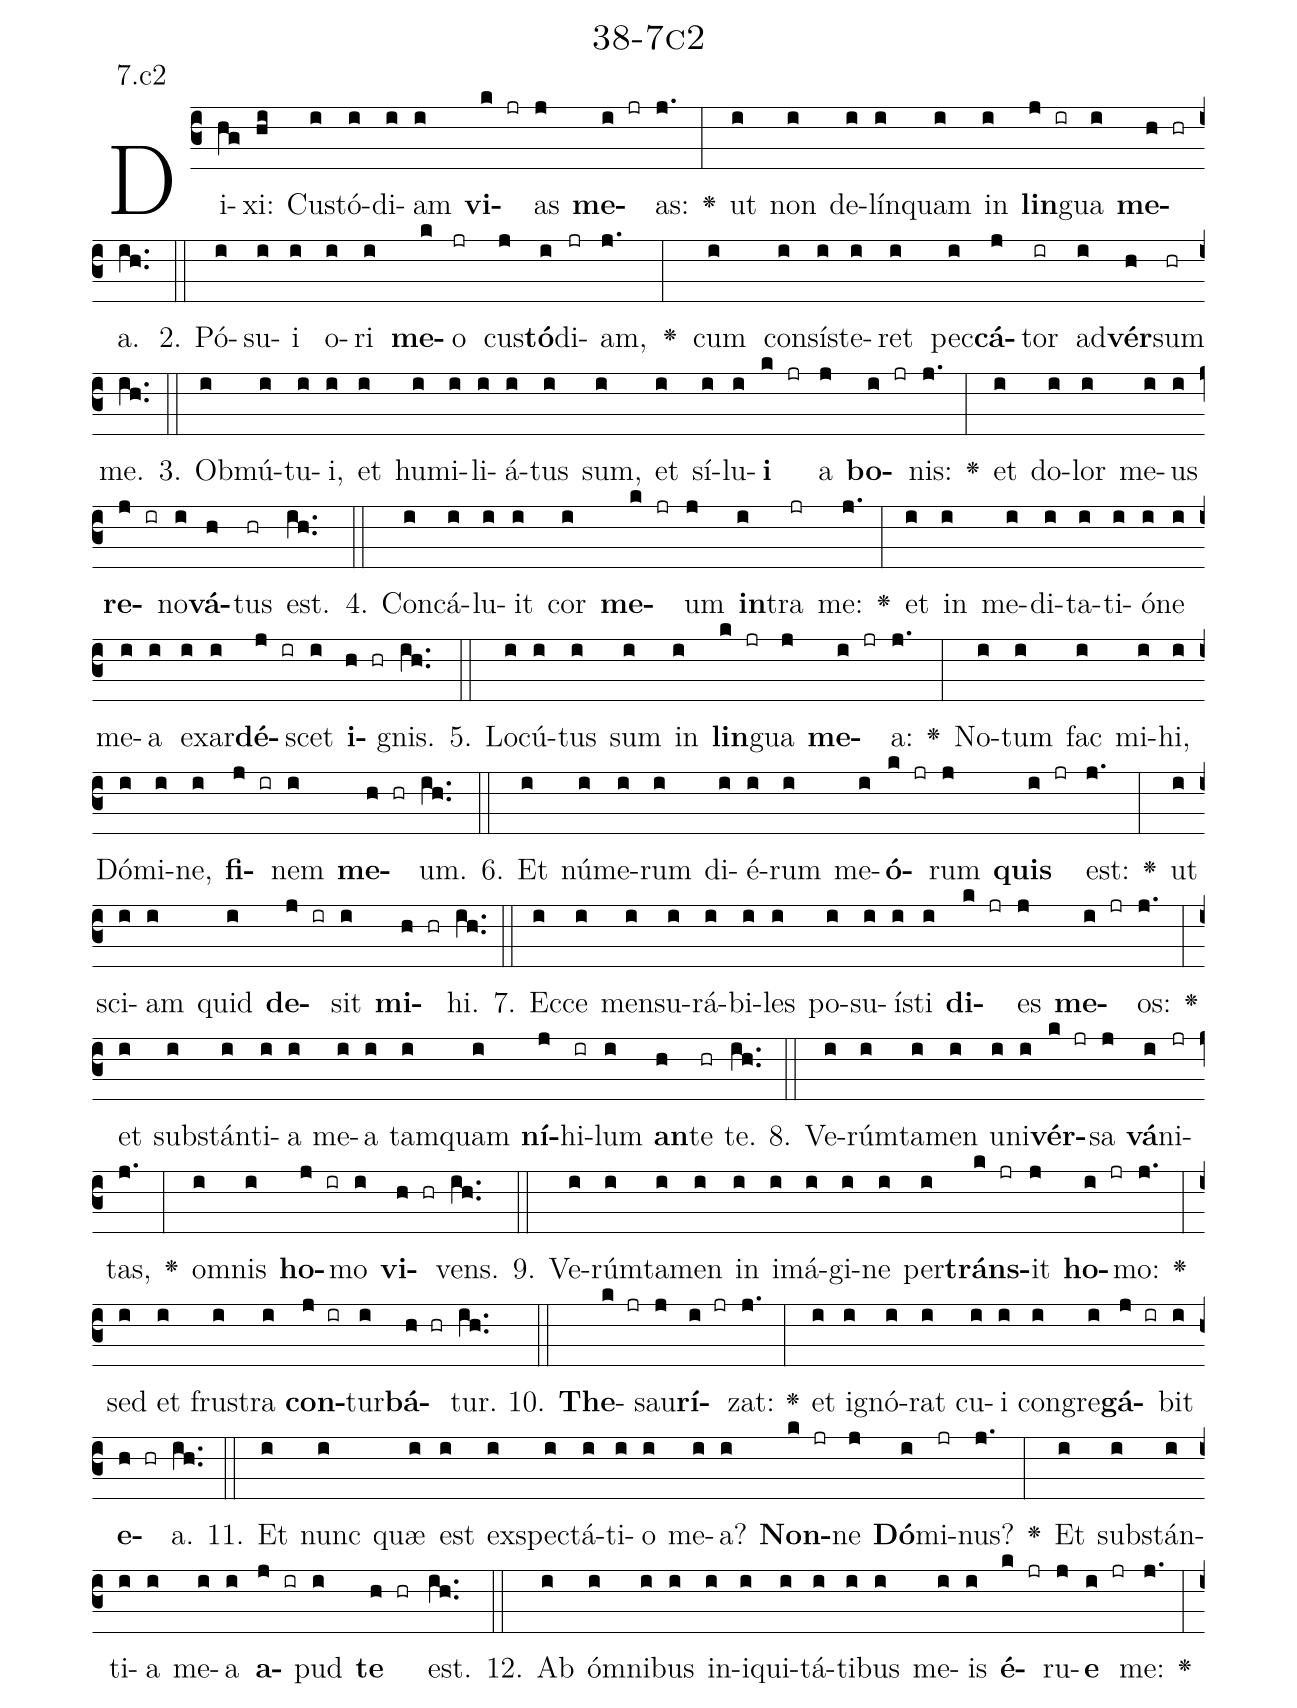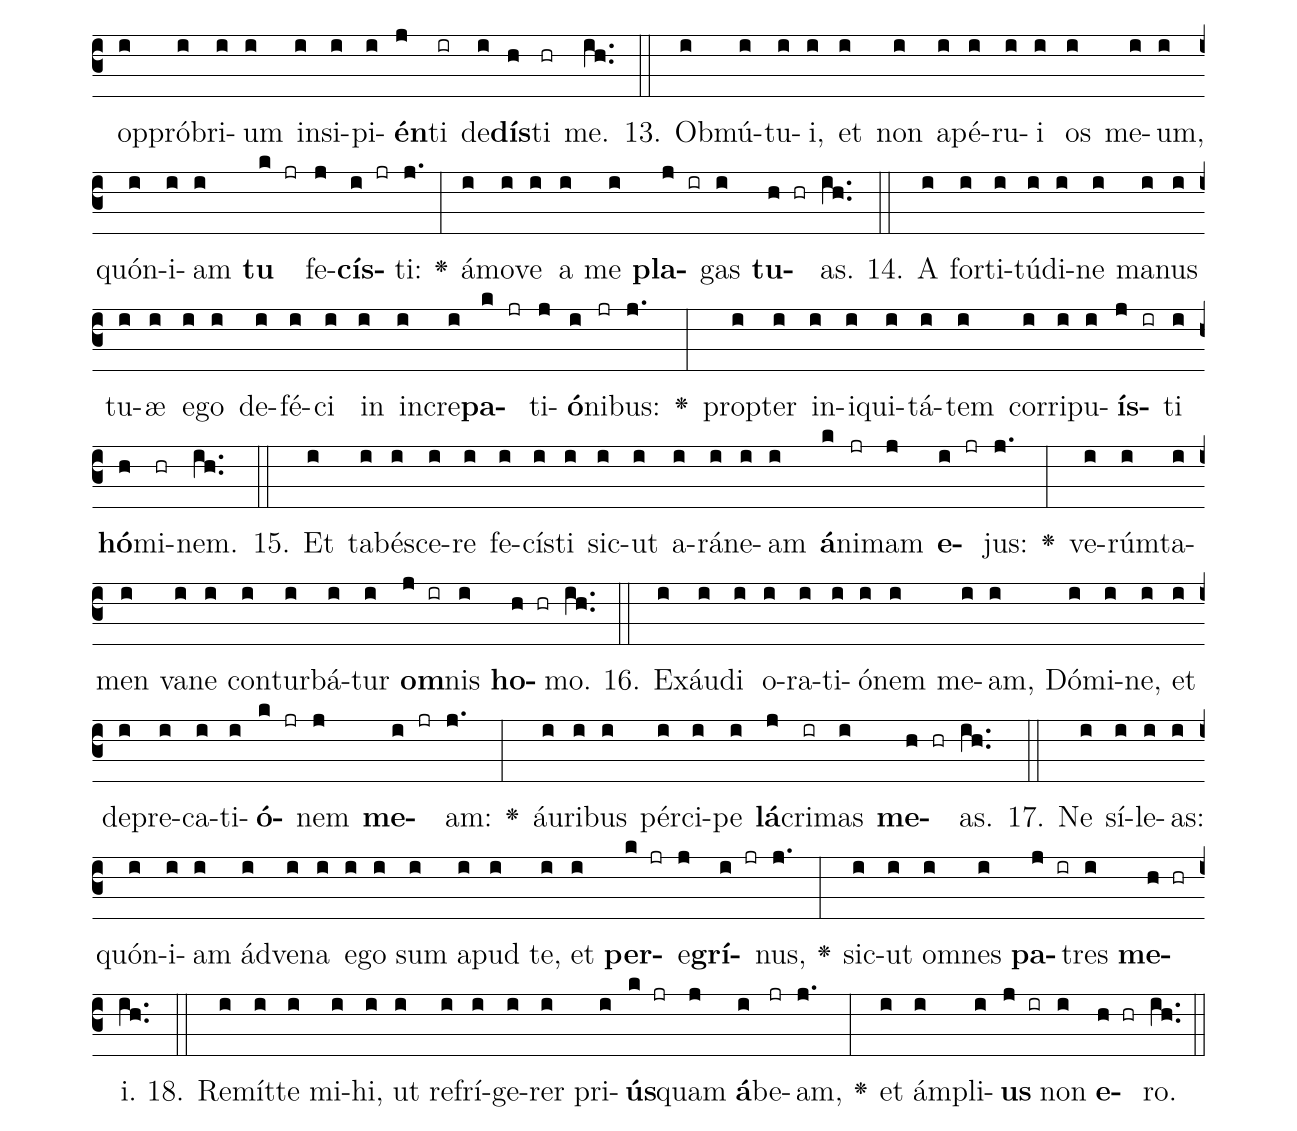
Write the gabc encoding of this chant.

name: 38-7c2;
annotation: 7.c2;
%%
(c3)Di(hg)xi:(hi) Cus(i)tó(i)di(i)am(i) <b>vi</b>(k jr)as(j) <b>me</b>(i jr)as:(j.) <v>\greheightstar</v>(:) ut(i) non(i) de(i)lín(i)quam(i) in(i) <b>lin</b>(j ir)gua(i) <b>me</b>(h hr)a.(ih..) (::)
2. Pó(i)su(i)i(i) o(i)ri(i) <b>me</b>(k)o(jr) cus(j)<b>tó</b>(i)di(jr)am,(j.) <v>\greheightstar</v>(:) cum(i) con(i)sís(i)te(i)ret(i) pec(i)<b>cá</b>(j)tor(ir) ad(i)<b>vér</b>(h)sum(hr) me.(ih..) (::)
3. Ob(i)mú(i)tu(i)i,(i) et(i) hu(i)mi(i)li(i)á(i)tus(i) sum,(i) et(i) sí(i)lu(i)<b>i</b>(k jr) a(j) <b>bo</b>(i jr)nis:(j.) <v>\greheightstar</v>(:) et(i) do(i)lor(i) me(i)us(i) <b>re</b>(j ir)no(i)<b>vá</b>(h)tus(hr) est.(ih..) (::)
4. Con(i)cá(i)lu(i)it(i) cor(i) <b>me</b>(k jr)um(j) <b>in</b>(i)tra(jr) me:(j.) <v>\greheightstar</v>(:) et(i) in(i) me(i)di(i)ta(i)ti(i)ó(i)ne(i) me(i)a(i) ex(i)ar(i)<b>dé</b>(j ir)scet(i) <b>i</b>(h hr)gnis.(ih..) (::)
5. Lo(i)cú(i)tus(i) sum(i) in(i) <b>lin</b>(k jr)gua(j) <b>me</b>(i jr)a:(j.) <v>\greheightstar</v>(:) No(i)tum(i) fac(i) mi(i)hi,(i) Dó(i)mi(i)ne,(i) <b>fi</b>(j ir)nem(i) <b>me</b>(h hr)um.(ih..) (::)
6. Et(i) nú(i)me(i)rum(i) di(i)é(i)rum(i) me(i)<b>ó</b>(k jr)rum(j) <b>quis</b>(i jr) est:(j.) <v>\greheightstar</v>(:) ut(i) sci(i)am(i) quid(i) <b>de</b>(j ir)sit(i) <b>mi</b>(h hr)hi.(ih..) (::)
7. Ec(i)ce(i) men(i)su(i)rá(i)bi(i)les(i) po(i)su(i)ís(i)ti(i) <b>di</b>(k jr)es(j) <b>me</b>(i jr)os:(j.) <v>\greheightstar</v>(:) et(i) sub(i)stán(i)ti(i)a(i) me(i)a(i) tam(i)quam(i) <b>ní</b>(j)hi(ir)lum(i) <b>an</b>(h)te(hr) te.(ih..) (::)
8. Ve(i)rúm(i)ta(i)men(i) u(i)ni(i)<b>vér</b>(k jr)sa(j) <b>vá</b>(i)ni(jr)tas,(j.) <v>\greheightstar</v>(:) om(i)nis(i) <b>ho</b>(j ir)mo(i) <b>vi</b>(h hr)vens.(ih..) (::)
9. Ve(i)rúm(i)ta(i)men(i) in(i) i(i)má(i)gi(i)ne(i) per(i)<b>tráns</b>(k jr)it(j) <b>ho</b>(i jr)mo:(j.) <v>\greheightstar</v>(:) sed(i) et(i) frus(i)tra(i) <b>con</b>(j ir)tur(i)<b>bá</b>(h hr)tur.(ih..) (::)
10. <b>The</b>(k jr)sau(j)<b>rí</b>(i jr)zat:(j.) <v>\greheightstar</v>(:) et(i) i(i)gnó(i)rat(i) cu(i)i(i) con(i)gre(i)<b>gá</b>(j ir)bit(i) <b>e</b>(h hr)a.(ih..) (::)
11. Et(i) nunc(i) quæ(i) est(i) ex(i)spec(i)tá(i)ti(i)o(i) me(i)a?(i) <b>Non</b>(k jr)ne(j) <b>Dó</b>(i)mi(jr)nus?(j.) <v>\greheightstar</v>(:) Et(i) sub(i)stán(i)ti(i)a(i) me(i)a(i) <b>a</b>(j ir)pud(i) <b>te</b>(h hr) est.(ih..) (::)
12. Ab(i) óm(i)ni(i)bus(i) in(i)i(i)qui(i)tá(i)ti(i)bus(i) me(i)is(i) <b>é</b>(k jr)ru(j)<b>e</b>(i jr) me:(j.) <v>\greheightstar</v>(:) op(i)pró(i)bri(i)um(i) in(i)si(i)pi(i)<b>én</b>(j)ti(ir) de(i)<b>dís</b>(h)ti(hr) me.(ih..) (::)
13. Ob(i)mú(i)tu(i)i,(i) et(i) non(i) a(i)pé(i)ru(i)i(i) os(i) me(i)um,(i) quón(i)i(i)am(i) <b>tu</b>(k jr) fe(j)<b>cís</b>(i jr)ti:(j.) <v>\greheightstar</v>(:) á(i)mo(i)ve(i) a(i) me(i) <b>pla</b>(j ir)gas(i) <b>tu</b>(h hr)as.(ih..) (::)
14. A(i) for(i)ti(i)tú(i)di(i)ne(i) ma(i)nus(i) tu(i)æ(i) e(i)go(i) de(i)fé(i)ci(i) in(i) in(i)cre(i)<b>pa</b>(k jr)ti(j)<b>ó</b>(i)ni(jr)bus:(j.) <v>\greheightstar</v>(:) prop(i)ter(i) in(i)i(i)qui(i)tá(i)tem(i) cor(i)ri(i)pu(i)<b>ís</b>(j ir)ti(i) <b>hó</b>(h)mi(hr)nem.(ih..) (::)
15. Et(i) ta(i)bé(i)sce(i)re(i) fe(i)cís(i)ti(i) sic(i)ut(i) a(i)rá(i)ne(i)am(i) <b>á</b>(k)ni(jr)mam(j) <b>e</b>(i jr)jus:(j.) <v>\greheightstar</v>(:) ve(i)rúm(i)ta(i)men(i) va(i)ne(i) con(i)tur(i)bá(i)tur(i) <b>om</b>(j ir)nis(i) <b>ho</b>(h hr)mo.(ih..) (::)
16. Ex(i)áu(i)di(i) o(i)ra(i)ti(i)ó(i)nem(i) me(i)am,(i) Dó(i)mi(i)ne,(i) et(i) de(i)pre(i)ca(i)ti(i)<b>ó</b>(k jr)nem(j) <b>me</b>(i jr)am:(j.) <v>\greheightstar</v>(:) áu(i)ri(i)bus(i) pér(i)ci(i)pe(i) <b>lá</b>(j)cri(ir)mas(i) <b>me</b>(h hr)as.(ih..) (::)
17. Ne(i) sí(i)le(i)as:(i) quón(i)i(i)am(i) ád(i)ve(i)na(i) e(i)go(i) sum(i) a(i)pud(i) te,(i) et(i) <b>per</b>(k jr)e(j)<b>grí</b>(i jr)nus,(j.) <v>\greheightstar</v>(:) sic(i)ut(i) om(i)nes(i) <b>pa</b>(j ir)tres(i) <b>me</b>(h hr)i.(ih..) (::)
18. Re(i)mít(i)te(i) mi(i)hi,(i) ut(i) re(i)frí(i)ge(i)rer(i) pri(i)<b>ús</b>(k jr)quam(j) <b>á</b>(i)be(jr)am,(j.) <v>\greheightstar</v>(:) et(i) ám(i)pli(i)<b>us</b>(j ir) non(i) <b>e</b>(h hr)ro.(ih..) (::)
